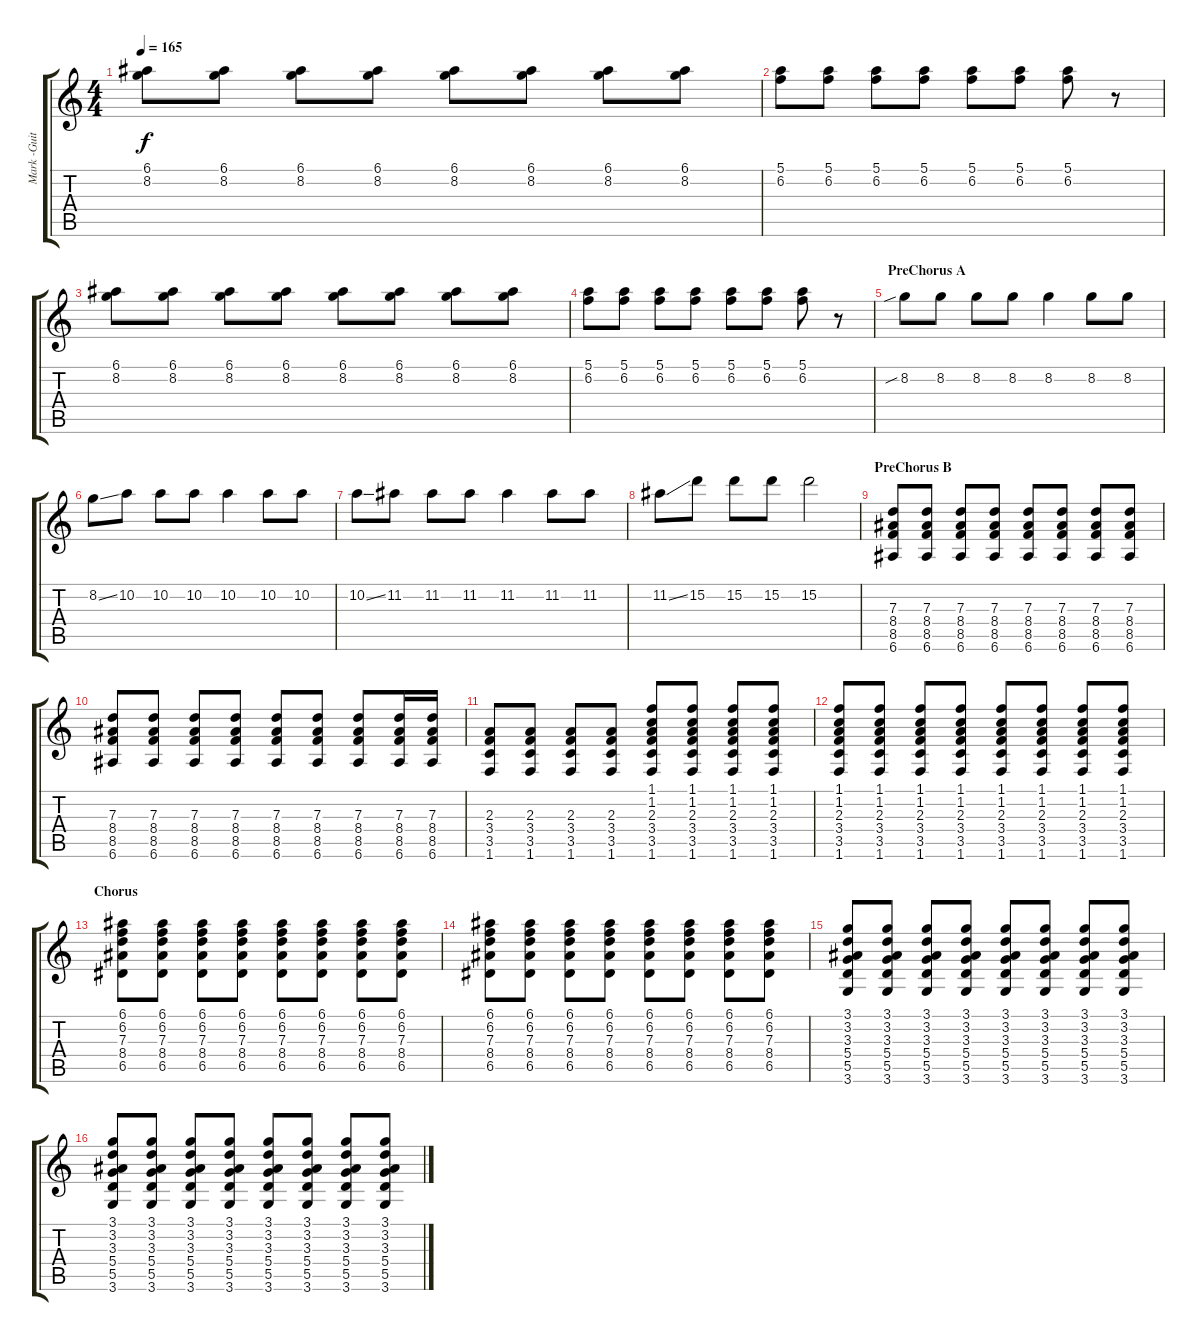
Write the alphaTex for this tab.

\track ("Mark -Guitar" "Mark -Guit") {instrument distortionguitar}
\staff {score tabs}
\tuning (E4 B3 G3 D3 A2 E2) {hide}
\ts (4 4)
\tempo 165
\clef g2
\ks c
(6.1 8.2).8{dy f} (6.1 8.2).8 (6.1 8.2).8 (6.1 8.2).8 (6.1 8.2).8 (6.1 8.2).8 (6.1 8.2).8 (6.1 8.2).8 |
(5.1 6.2).8 (5.1 6.2).8 (5.1 6.2).8 (5.1 6.2).8 (5.1 6.2).8 (5.1 6.2).8 (5.1 6.2).8 r.8 |
(6.1 8.2).8 (6.1 8.2).8 (6.1 8.2).8 (6.1 8.2).8 (6.1 8.2).8 (6.1 8.2).8 (6.1 8.2).8 (6.1 8.2).8 |
(5.1 6.2).8 (5.1 6.2).8 (5.1 6.2).8 (5.1 6.2).8 (5.1 6.2).8 (5.1 6.2).8 (5.1 6.2).8 r.8 |
\section ("" "PreChorus A")
8.2{sib}.8 8.2.8 8.2.8 8.2.8 8.2.4 8.2.8 8.2.8 |
8.2{ss}.8 10.2.8 10.2.8 10.2.8 10.2.4 10.2.8 10.2.8 |
10.2{ss}.8 11.2.8 11.2.8 11.2.8 11.2.4 11.2.8 11.2.8 |
11.2{ss}.8 15.2.8 15.2.8 15.2.8 15.2.2 |
\section ("" "PreChorus B")
(7.3 8.4 8.5 6.6).8{volume 12 balance 0 instrument distortionguitar} (7.3 8.4 8.5 6.6).8 (7.3 8.4 8.5 6.6).8 (7.3 8.4 8.5 6.6).8 (7.3 8.4 8.5 6.6).8 (7.3 8.4 8.5 6.6).8 (7.3 8.4 8.5 6.6).8 (7.3 8.4 8.5 6.6).8 |
(7.3 8.4 8.5 6.6).8 (7.3 8.4 8.5 6.6).8 (7.3 8.4 8.5 6.6).8 (7.3 8.4 8.5 6.6).8 (7.3 8.4 8.5 6.6).8 (7.3 8.4 8.5 6.6).8 (7.3 8.4 8.5 6.6).8 (7.3 8.4 8.5 6.6).16 (7.3 8.4 8.5 6.6).16 |
(2.3 3.4 3.5 1.6).8 (2.3 3.4 3.5 1.6).8 (2.3 3.4 3.5 1.6).8 (2.3 3.4 3.5 1.6).8 (1.1 1.2 2.3 3.4 3.5 1.6).8 (1.1 1.2 2.3 3.4 3.5 1.6).8 (1.1 1.2 2.3 3.4 3.5 1.6).8 (1.1 1.2 2.3 3.4 3.5 1.6).8 |
(1.1 1.2 2.3 3.4 3.5 1.6).8 (1.1 1.2 2.3 3.4 3.5 1.6).8 (1.1 1.2 2.3 3.4 3.5 1.6).8 (1.1 1.2 2.3 3.4 3.5 1.6).8 (1.1 1.2 2.3 3.4 3.5 1.6).8 (1.1 1.2 2.3 3.4 3.5 1.6).8 (1.1 1.2 2.3 3.4 3.5 1.6).8 (1.1 1.2 2.3 3.4 3.5 1.6).8 |
\section ("" "Chorus")
(6.1 6.2 7.3 8.4 6.5).8 (6.1 6.2 7.3 8.4 6.5).8 (6.1 6.2 7.3 8.4 6.5).8 (6.1 6.2 7.3 8.4 6.5).8 (6.1 6.2 7.3 8.4 6.5).8 (6.1 6.2 7.3 8.4 6.5).8 (6.1 6.2 7.3 8.4 6.5).8 (6.1 6.2 7.3 8.4 6.5).8 |
(6.1 6.2 7.3 8.4 6.5).8 (6.1 6.2 7.3 8.4 6.5).8 (6.1 6.2 7.3 8.4 6.5).8 (6.1 6.2 7.3 8.4 6.5).8 (6.1 6.2 7.3 8.4 6.5).8 (6.1 6.2 7.3 8.4 6.5).8 (6.1 6.2 7.3 8.4 6.5).8 (6.1 6.2 7.3 8.4 6.5).8 |
(3.1 3.2 3.3 5.4 5.5 3.6).8 (3.1 3.2 3.3 5.4 5.5 3.6).8 (3.1 3.2 3.3 5.4 5.5 3.6).8 (3.1 3.2 3.3 5.4 5.5 3.6).8 (3.1 3.2 3.3 5.4 5.5 3.6).8 (3.1 3.2 3.3 5.4 5.5 3.6).8 (3.1 3.2 3.3 5.4 5.5 3.6).8 (3.1 3.2 3.3 5.4 5.5 3.6).8 |
(3.1 3.2 3.3 5.4 5.5 3.6).8 (3.1 3.2 3.3 5.4 5.5 3.6).8 (3.1 3.2 3.3 5.4 5.5 3.6).8 (3.1 3.2 3.3 5.4 5.5 3.6).8 (3.1 3.2 3.3 5.4 5.5 3.6).8 (3.1 3.2 3.3 5.4 5.5 3.6).8 (3.1 3.2 3.3 5.4 5.5 3.6).8 (3.1 3.2 3.3 5.4 5.5 3.6).8
